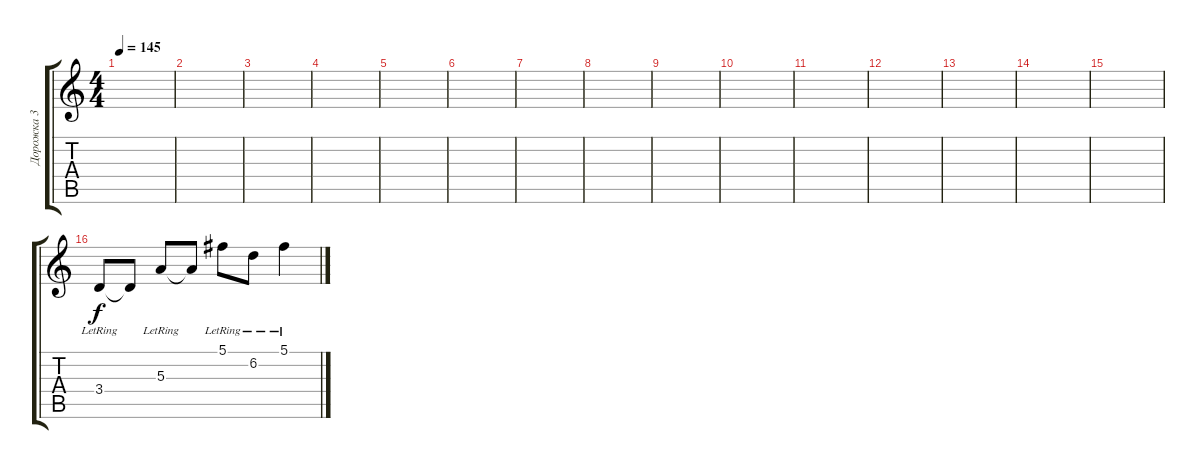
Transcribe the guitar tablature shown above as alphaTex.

\track ("Дорожка 3" "Дорожка 3") {instrument distortionguitar}
\staff {score tabs}
\tuning (Db4 Ab3 E3 B2 Gb2 B1) {hide}
\ts (4 4)
\tempo 145
\clef g2
\ks c
|
|
|
|
|
|
|
|
|
|
|
|
|
|
|
3.4{lr}.8{instrument electricguitarjazz} 3.4{t}.8 5.3{lr}.8 5.3{t}.8 5.1{lr}.8 6.2{lr}.8 5.1{lr}.4
